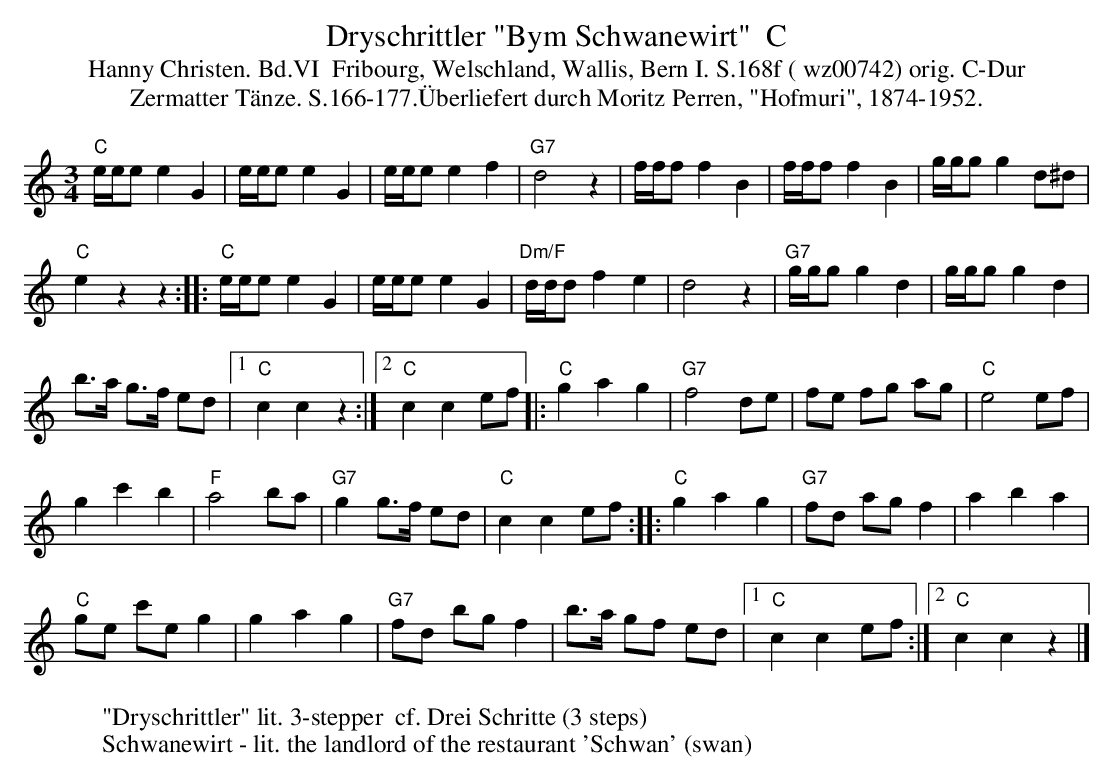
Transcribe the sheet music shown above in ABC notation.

X:1
T: Dryschrittler "Bym Schwanewirt"  C
T:Hanny Christen. Bd.VI  Fribourg, Welschland, Wallis, Bern I. S.168f ( wz00742) orig. C-Dur
T: Zermatter T\"anze. S.166-177.\"Uberliefert durch Moritz Perren, "Hofmuri", 1874-1952.
M:3/4
L:1/8
K:C %%MIDI gchordon
"C"e/e/e e2G2 | e/e/e e2G2 | e/e/e e2f2 | "G7"d4z2 | f/f/f f2B2 | f/f/f f2B2 | g/g/g g2 d^d |
"C"e2z2z2 :: "C"e/e/e e2G2 | e/e/e e2G2 | "Dm/F"d/d/df2e2 | d4z2 | "G7"g/g/gg2d2 | g/g/gg2d2 |
b>a g>f ed |1 "C"c2c2z2 :|2 "C"c2c2ef |: "C"g2a2g2 | "G7"f4de | fe fg ag | "C"e4ef |
g2c'2b2 | "F"a4ba | "G7"g2g>f ed | "C"c2c2ef :: "C"g2a2g2 | "G7"fd agf2 | a2b2a2 |
"C"ge c'eg2 | g2a2g2 | "G7"fd bgf2 | b>a gf ed |1 "C"c2c2ef :|2 "C"c2c2z2 |]
W: "Dryschrittler" lit. 3-stepper  cf. Drei Schritte (3 steps)
W: Schwanewirt - lit. the landlord of the restaurant 'Schwan' (swan)
